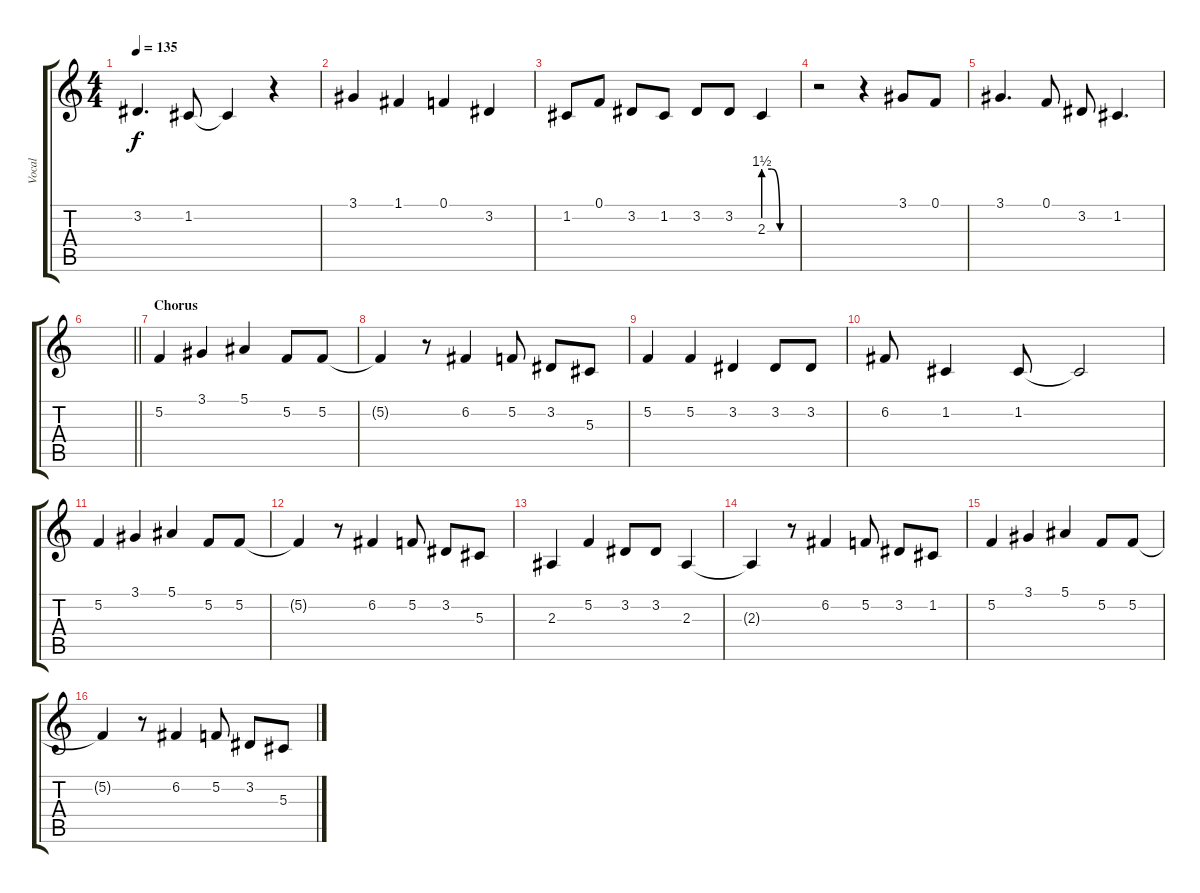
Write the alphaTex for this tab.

\track ("Vocal" "Vocal") {instrument lead2sawtooth}
\staff {score tabs}
\tuning (F4 C4 Ab3 Eb3 Bb2 F2) {hide}
\ts (4 4)
\tempo 135
\clef g2
\ks c
3.2.4{d dy f} 1.2.8 1.2{t}.4 r.4 |
3.1.4 1.1.4 0.1.4 3.2.4 |
1.2.8 0.1.8 3.2.8 1.2.8 3.2.8 3.2.8 2.3{be (custom 0 6 15 6 30 0 60 0)}.4 |
r.2 r.4 3.1.8 0.1.8 |
3.1.4{d} 0.1.8 3.2.8 1.2.4{d} |
\barLineRight lightlight
|
\section ("" "Chorus")
5.2.4 3.1.4 5.1.4 5.2.8 5.2.8 |
5.2{t}.4 r.8 6.2.4 5.2.8 3.2.8 5.3.8 |
5.2.4 5.2.4 3.2.4 3.2.8 3.2.8 |
6.2.8 1.2.4 1.2.8 1.2{t}.2 |
5.2.4 3.1.4 5.1.4 5.2.8 5.2.8 |
5.2{t}.4 r.8 6.2.4 5.2.8 3.2.8 5.3.8 |
2.3.4 5.2.4 3.2.8 3.2.8 2.3.4 |
2.3{t}.4 r.8 6.2.4 5.2.8 3.2.8 1.2.8 |
5.2.4 3.1.4 5.1.4 5.2.8 5.2.8 |
5.2{t}.4 r.8 6.2.4 5.2.8 3.2.8 5.3.8
